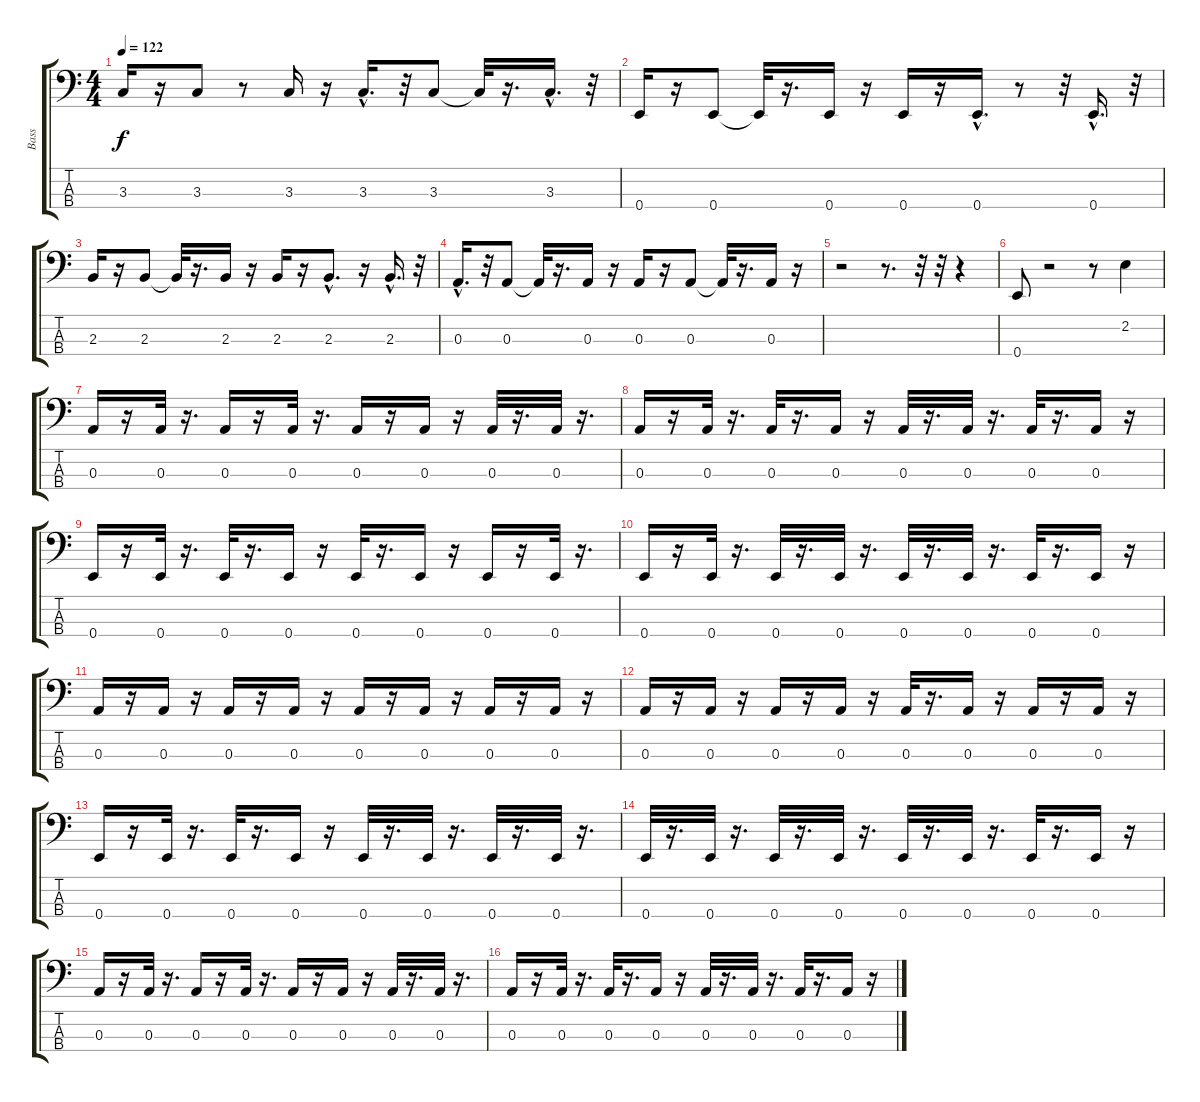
\track ("Bass" "Bass") {instrument fretlessbass}
\staff {score tabs}
\tuning (G2 D2 A1 E1) {hide}
\ts (4 4)
\tempo 122
\clef f4
\ks c
3.3.16{dy f} r.16 3.3.8 r.8 3.3.16 r.16 3.3{hac}.16{d} r.32 3.3.8 3.3{t}.32 r.16{d} 3.3{hac}.16{d} r.32 |
0.4.16 r.16 0.4.8 0.4{t}.32 r.16{d} 0.4.16 r.16 0.4.16 r.16 0.4{hac}.16{d} r.8 r.32 0.4{hac}.16{d} r.32 |
2.3.16 r.16 2.3.8 2.3{t}.32 r.16{d} 2.3.16 r.16 2.3.16 r.16 2.3{hac}.8{d} r.16 2.3{hac}.16{d} r.32 |
0.3{hac}.16{d} r.32 0.3.8 0.3{t}.32 r.16{d} 0.3.16 r.16 0.3.16 r.16 0.3.8 0.3{t}.32 r.16{d} 0.3.16 r.16 |
r.2 r.8{d} r.32 r.32 r.4 |
0.4.8 r.2 r.8 2.2.4 |
0.3.16 r.16 0.3.32 r.16{d} 0.3.16 r.16 0.3.32 r.16{d} 0.3.16 r.16 0.3.16 r.16 0.3.32 r.16{d} 0.3.32 r.16{d} |
0.3.16 r.16 0.3.32 r.16{d} 0.3.32 r.16{d} 0.3.16 r.16 0.3.32 r.16{d} 0.3.32 r.16{d} 0.3.32 r.16{d} 0.3.16 r.16 |
0.4.16 r.16 0.4.32 r.16{d} 0.4.32 r.16{d} 0.4.16 r.16 0.4.32 r.16{d} 0.4.16 r.16 0.4.16 r.16 0.4.32 r.16{d} |
0.4.16 r.16 0.4.32 r.16{d} 0.4.32 r.16{d} 0.4.32 r.16{d} 0.4.32 r.16{d} 0.4.32 r.16{d} 0.4.32 r.16{d} 0.4.16 r.16 |
0.3.16 r.16 0.3.16 r.16 0.3.16 r.16 0.3.16 r.16 0.3.16 r.16 0.3.16 r.16 0.3.16 r.16 0.3.16 r.16 |
0.3.16 r.16 0.3.16 r.16 0.3.16 r.16 0.3.16 r.16 0.3.32 r.16{d} 0.3.16 r.16 0.3.16 r.16 0.3.16 r.16 |
0.4.16 r.16 0.4.32 r.16{d} 0.4.32 r.16{d} 0.4.16 r.16 0.4.32 r.16{d} 0.4.32 r.16{d} 0.4.32 r.16{d} 0.4.32 r.16{d} |
0.4.32 r.16{d} 0.4.32 r.16{d} 0.4.32 r.16{d} 0.4.32 r.16{d} 0.4.32 r.16{d} 0.4.32 r.16{d} 0.4.32 r.16{d} 0.4.16 r.16 |
0.3.16 r.16 0.3.32 r.16{d} 0.3.16 r.16 0.3.32 r.16{d} 0.3.16 r.16 0.3.16 r.16 0.3.32 r.16{d} 0.3.32 r.16{d} |
0.3.16 r.16 0.3.32 r.16{d} 0.3.32 r.16{d} 0.3.16 r.16 0.3.32 r.16{d} 0.3.32 r.16{d} 0.3.32 r.16{d} 0.3.16 r.16
